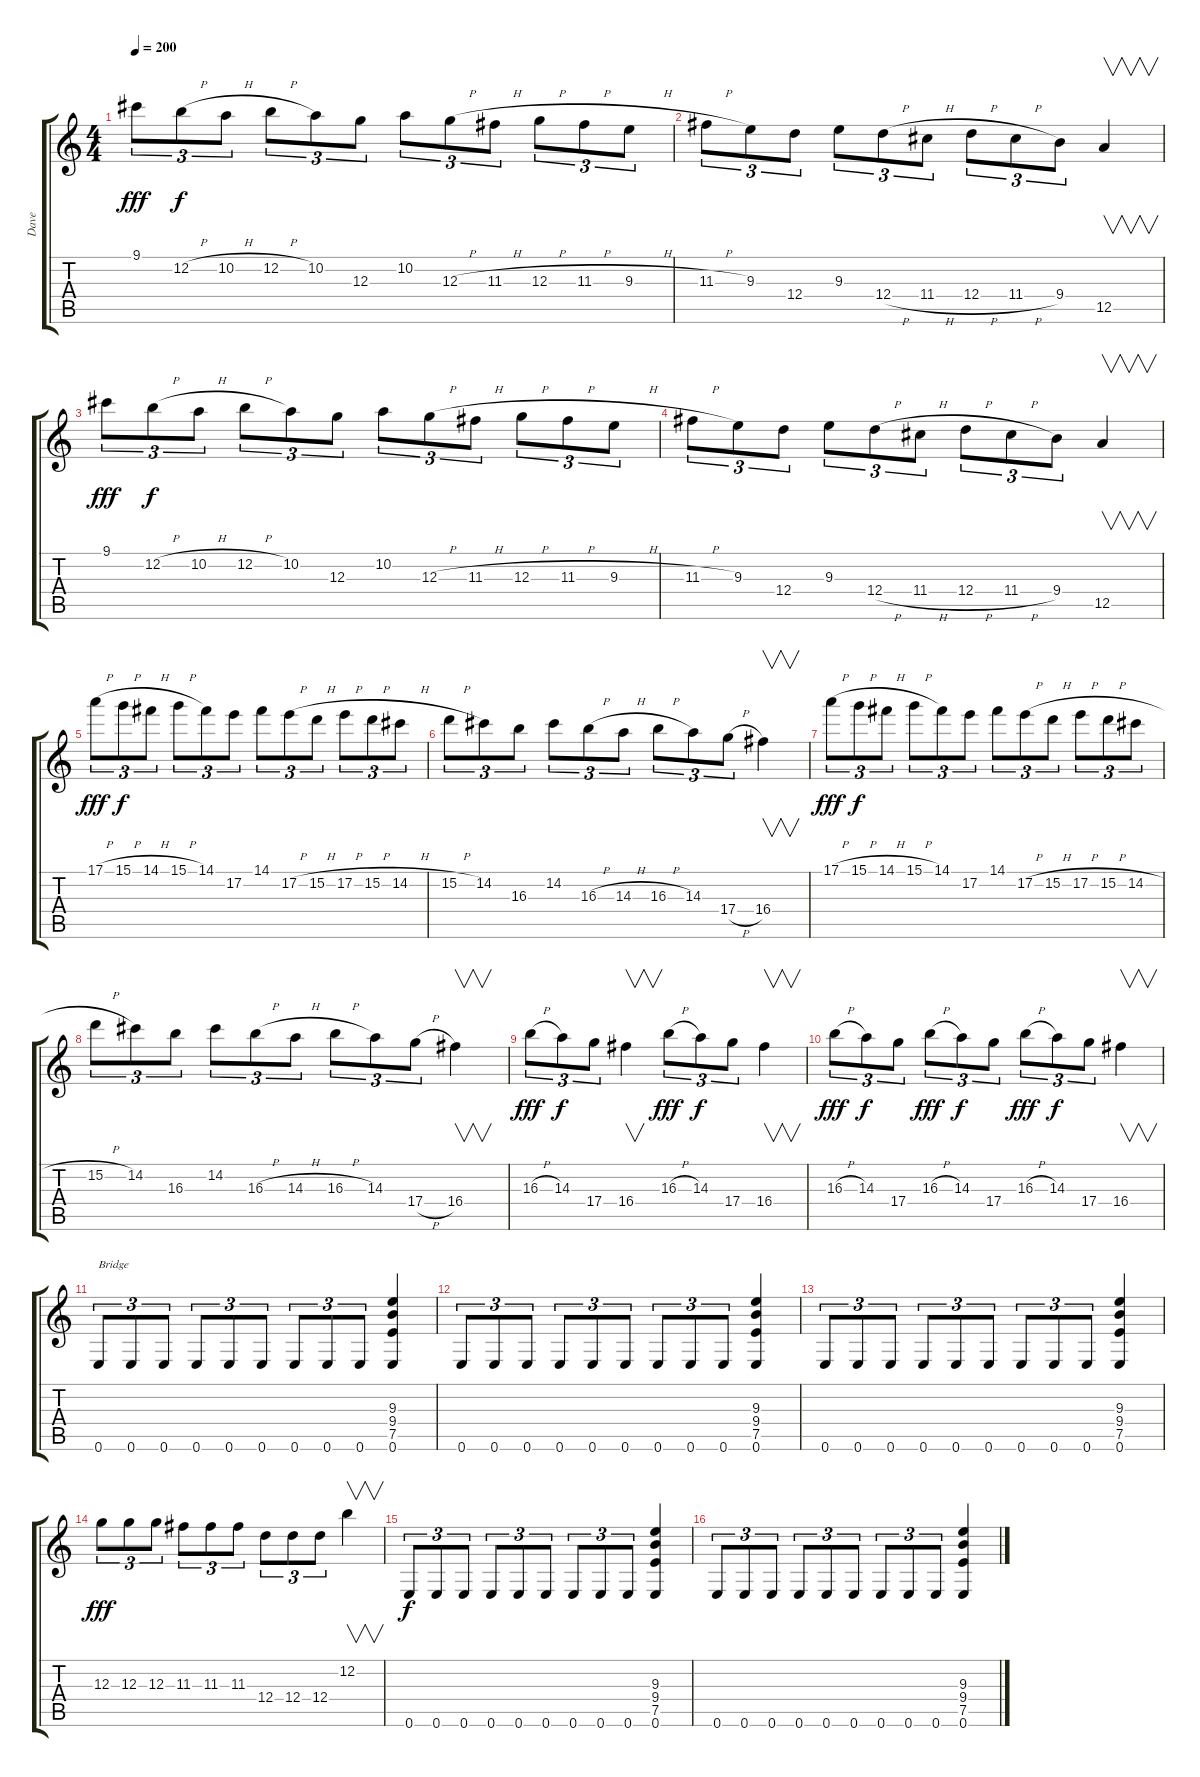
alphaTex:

\track ("Dave" "Dave") {instrument distortionguitar}
\staff {score tabs}
\tuning (E4 B3 G3 D3 A2 E2) {hide}
\ts (4 4)
\tempo 200
\clef g2
\ks c
9.1.8{tu (3 2) txt "" dy fff instrument distortionguitar} 12.2{h}.8{tu (3 2) dy f} 10.2{h}.8{tu (3 2)} 12.2{h}.8{tu (3 2)} 10.2.8{tu (3 2)} 12.3.8{tu (3 2)} 10.2.8{tu (3 2)} 12.3{h}.8{tu (3 2)} 11.3{h}.8{tu (3 2)} 12.3{h}.8{tu (3 2)} 11.3{h}.8{tu (3 2)} 9.3{h}.8{tu (3 2)} |
11.3{h}.8{tu (3 2)} 9.3.8{tu (3 2)} 12.4.8{tu (3 2)} 9.3.8{tu (3 2)} 12.4{h}.8{tu (3 2)} 11.4{h}.8{tu (3 2)} 12.4{h}.8{tu (3 2)} 11.4{h}.8{tu (3 2)} 9.4.8{tu (3 2)} 12.5.4{v} |
9.1.8{tu (3 2) dy fff} 12.2{h}.8{tu (3 2) dy f} 10.2{h}.8{tu (3 2)} 12.2{h}.8{tu (3 2)} 10.2.8{tu (3 2)} 12.3.8{tu (3 2)} 10.2.8{tu (3 2)} 12.3{h}.8{tu (3 2)} 11.3{h}.8{tu (3 2)} 12.3{h}.8{tu (3 2)} 11.3{h}.8{tu (3 2)} 9.3{h}.8{tu (3 2)} |
11.3{h}.8{tu (3 2)} 9.3.8{tu (3 2)} 12.4.8{tu (3 2)} 9.3.8{tu (3 2)} 12.4{h}.8{tu (3 2)} 11.4{h}.8{tu (3 2)} 12.4{h}.8{tu (3 2)} 11.4{h}.8{tu (3 2)} 9.4.8{tu (3 2)} 12.5.4{v} |
17.1{h}.8{tu (3 2) dy fff} 15.1{h}.8{tu (3 2) dy f} 14.1{h}.8{tu (3 2)} 15.1{h}.8{tu (3 2)} 14.1.8{tu (3 2)} 17.2.8{tu (3 2)} 14.1.8{tu (3 2)} 17.2{h}.8{tu (3 2)} 15.2{h}.8{tu (3 2)} 17.2{h}.8{tu (3 2)} 15.2{h}.8{tu (3 2)} 14.2{h}.8{tu (3 2)} |
15.2{h}.8{tu (3 2)} 14.2.8{tu (3 2)} 16.3.8{tu (3 2)} 14.2.8{tu (3 2)} 16.3{h}.8{tu (3 2)} 14.3{h}.8{tu (3 2)} 16.3{h}.8{tu (3 2)} 14.3.8{tu (3 2)} 17.4{h}.8{tu (3 2)} 16.4.4{v} |
17.1{h}.8{tu (3 2) dy fff} 15.1{h}.8{tu (3 2) dy f} 14.1{h}.8{tu (3 2)} 15.1{h}.8{tu (3 2)} 14.1.8{tu (3 2)} 17.2.8{tu (3 2)} 14.1.8{tu (3 2)} 17.2{h}.8{tu (3 2)} 15.2{h}.8{tu (3 2)} 17.2{h}.8{tu (3 2)} 15.2{h}.8{tu (3 2)} 14.2{h}.8{tu (3 2)} |
15.2{h}.8{tu (3 2)} 14.2.8{tu (3 2)} 16.3.8{tu (3 2)} 14.2.8{tu (3 2)} 16.3{h}.8{tu (3 2)} 14.3{h}.8{tu (3 2)} 16.3{h}.8{tu (3 2)} 14.3.8{tu (3 2)} 17.4{h}.8{tu (3 2)} 16.4.4{v} |
16.3{h}.8{tu (3 2) dy fff} 14.3.8{tu (3 2) dy f} 17.4.8{tu (3 2)} 16.4.4{v} 16.3{h}.8{tu (3 2) dy fff} 14.3.8{tu (3 2) dy f} 17.4.8{tu (3 2)} 16.4.4{v} |
16.3{h}.8{tu (3 2) dy fff} 14.3.8{tu (3 2) dy f} 17.4.8{tu (3 2)} 16.3{h}.8{tu (3 2) dy fff} 14.3.8{tu (3 2) dy f} 17.4.8{tu (3 2)} 16.3{h}.8{tu (3 2) dy fff} 14.3.8{tu (3 2) dy f} 17.4.8{tu (3 2)} 16.4.4{v} |
0.6.8{tu (3 2) txt "Bridge"} 0.6.8{tu (3 2)} 0.6.8{tu (3 2)} 0.6.8{tu (3 2)} 0.6.8{tu (3 2)} 0.6.8{tu (3 2)} 0.6.8{tu (3 2)} 0.6.8{tu (3 2)} 0.6.8{tu (3 2)} (9.3 9.4 7.5 0.6).4 |
0.6.8{tu (3 2)} 0.6.8{tu (3 2)} 0.6.8{tu (3 2)} 0.6.8{tu (3 2)} 0.6.8{tu (3 2)} 0.6.8{tu (3 2)} 0.6.8{tu (3 2)} 0.6.8{tu (3 2)} 0.6.8{tu (3 2)} (9.3 9.4 7.5 0.6).4 |
0.6.8{tu (3 2)} 0.6.8{tu (3 2)} 0.6.8{tu (3 2)} 0.6.8{tu (3 2)} 0.6.8{tu (3 2)} 0.6.8{tu (3 2)} 0.6.8{tu (3 2)} 0.6.8{tu (3 2)} 0.6.8{tu (3 2)} (9.3 9.4 7.5 0.6).4 |
12.3.8{tu (3 2) dy fff} 12.3.8{tu (3 2)} 12.3.8{tu (3 2)} 11.3.8{tu (3 2)} 11.3.8{tu (3 2)} 11.3.8{tu (3 2)} 12.4.8{tu (3 2)} 12.4.8{tu (3 2)} 12.4.8{tu (3 2)} 12.2.4{v} |
0.6.8{tu (3 2) dy f} 0.6.8{tu (3 2)} 0.6.8{tu (3 2)} 0.6.8{tu (3 2)} 0.6.8{tu (3 2)} 0.6.8{tu (3 2)} 0.6.8{tu (3 2)} 0.6.8{tu (3 2)} 0.6.8{tu (3 2)} (9.3 9.4 7.5 0.6).4 |
0.6.8{tu (3 2)} 0.6.8{tu (3 2)} 0.6.8{tu (3 2)} 0.6.8{tu (3 2)} 0.6.8{tu (3 2)} 0.6.8{tu (3 2)} 0.6.8{tu (3 2)} 0.6.8{tu (3 2)} 0.6.8{tu (3 2)} (9.3 9.4 7.5 0.6).4
